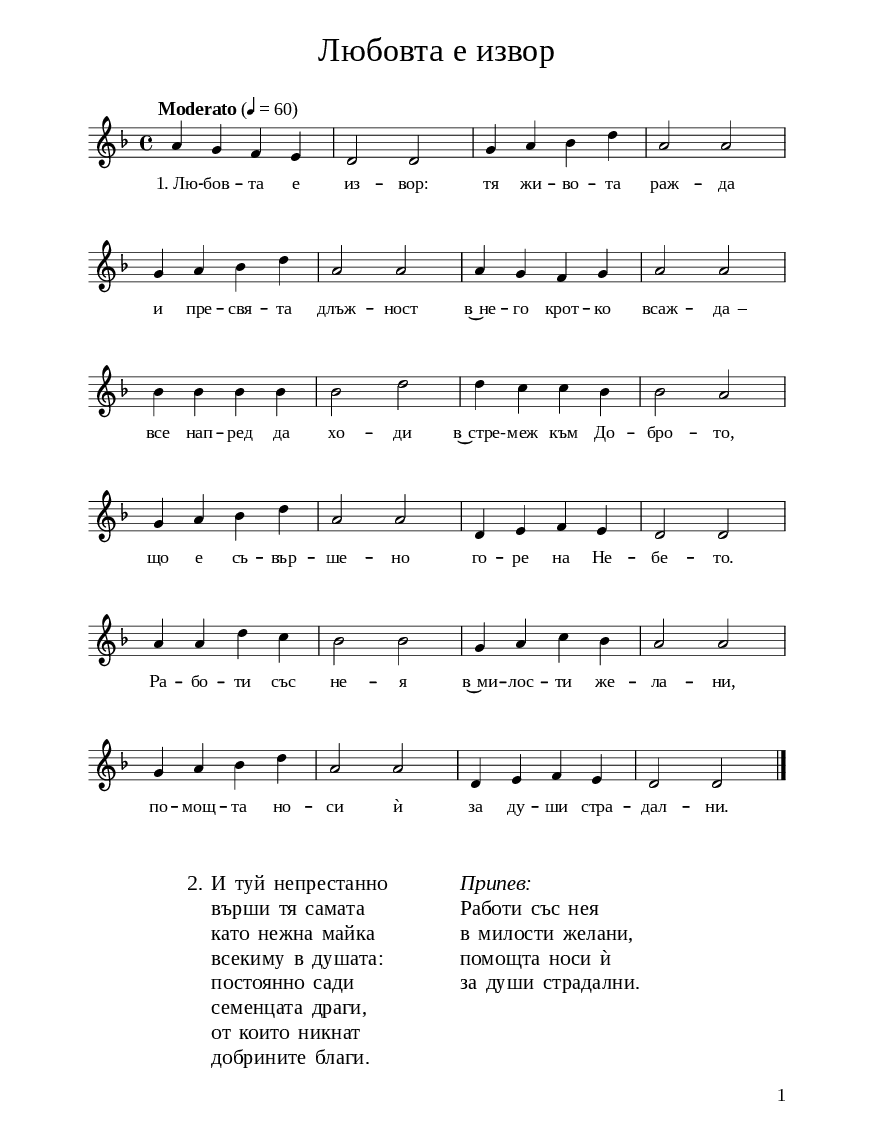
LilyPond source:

\version "2.24.4"

% include paper part and global functions
\include "include/globals.ily"

\bookpart {
  \label #'ref026
  \tocItem \markup "Любовта е извор"
  \include "include/bookpart-paper.ily"
  \score {
    \include "include/score-layout.ily"

    \new Voice \absolute {
      \clef treble
      \key d \minor
      \time 4/4
      \tempoFunc "Moderato" 4 "60"
      \autoBeamOff
      a'4 g' f' e'| d'2 d'2| g'4 a' bes' d''| a'2 a'2 | \break
      g'4 a' bes' d''| a'2 a'2 | a'4 g'4 f'4 g'4 a'2 a'2| \break
      bes'4 bes'4 bes'4 bes'4 | bes'2 d''2 | d''4 c''4 c''4 bes'4 bes'2 a'2 | \break
      g'4 a'4 bes'4 d''4 | a'2 a'2 | d'4 e'4 f'4 e'4 | d'2 d'2 | \break
      a'4 a'4 d''4 c''4 | bes'2 bes'2 | g'4 a'4 c''4 bes'4 | a'2 a'2 | \break
      g'4 a'4 bes'4 d''4 | a'2 a'2 | d'4 e'4 f'4 e'4 | d'2 d'2 | \bar "|." \break
    }

    \addlyrics {
      "1. Лю" -- бов -- та е из -- вор: тя жи -- во -- та раж -- да
      и пре -- свя -- та длъж -- ност в~не -- го крот -- ко всаж -- "   да  –"
      все нап -- ред да хо -- ди "в~стре-" -- меж към До -- бро -- то,
      що е съ -- вър -- ше -- но го -- ре на Не -- бе -- то.
      Ра -- бо -- ти със не -- я в~ми -- лос -- ти же -- ла -- ни,
      по -- мощ -- та но -- си ѝ за ду -- ши стра -- дал -- ни.
    }

    \header {
      title = \titleFunc #'ref_desc_2 "Любовта е извор" "Ljubovta e izvor"
    }

    \midi{}

  } % score


  \markup \fontsize #bgCoupletFontSize {
    \hspace #9.5
    \override #`(baseline-skip . ,bgCoupletBaselineSkip) % affects space between column lines
    \column {

      \line { 2. И туй непрестанно  }
      \line {   "   " върши тя самата }
      \line {   "   " като нежна майка }
      \line {   "   " всекиму в душата:  }
      \line {   "   " постоянно сади}
      \line {   "   " семенцата драги,}
      \line {   "   " от които никнат}
      \line {   "   " добрините благи.}



    }

    \hspace #4
    \override #`(baseline-skip . ,bgCoupletBaselineSkip) % affects space between column lines
    \column {
      \line { "   " \italic {Припев:} }
      \line {   "   "Работи със нея }
      \line {   "   " в милости желани, }
      \line {   "   "   помощта носи ѝ }
      \line {   "   "  за души страдални. }


    } %column

  } % markup

  \pageBreak

  \markup \fontsize #bgCoupletFontSize {
    \hspace #20
    \override #`(baseline-skip . ,bgCoupletBaselineSkip) % affects space between column lines
    \column {
      \line { 3. Таз велика тайна }
      \line {   "   " кой добре разбира, }
      \line {   "   " свойта душа мила }
      \line {   "   " сутрина разкрива }
      \line {   "   " както кринът бели}
      \line {   "   "на роса небесна}
      \line {   "   "и на слънчевата}
      \line {   "   "светлина чудесна.}
      \line {   "   "}
      \line { "   " \italic {Припев ...} }
      \line {   "   "}
      \line { 4. Слънцето, което }
      \line {   "   " оживотворява }
      \line {   "   " овреме човека,}
      \line {   "   " топло озарява, }
      \line {   "   "буди и възраства}
      \line {   "   "в него семенцата}
      \line {   "   "и му пълни тайно}
      \line {   "   "с добрини душата.}
      \line {   "   "}
      \line { "   " \italic {Припев ...} }
      \line {   "   "}
      \line { 5. Плодове тъй сладки, }
      \line {   "   " в Любовта узрели, }
      \line {   "   "най-блажен ще бъде}
      \line {   "   "тоз, който ви вкуси.}
      \line {   "   "В жилища небесни}
      \line {   "   "вечно ще живее,}
      \line {   "   "пред престола Божи}
      \line {   "   "песни ще да пее.}
      \line {   "   "}
      \line { "   " \italic {Припев ...} }
    }

  } % markup


} % bookpart
